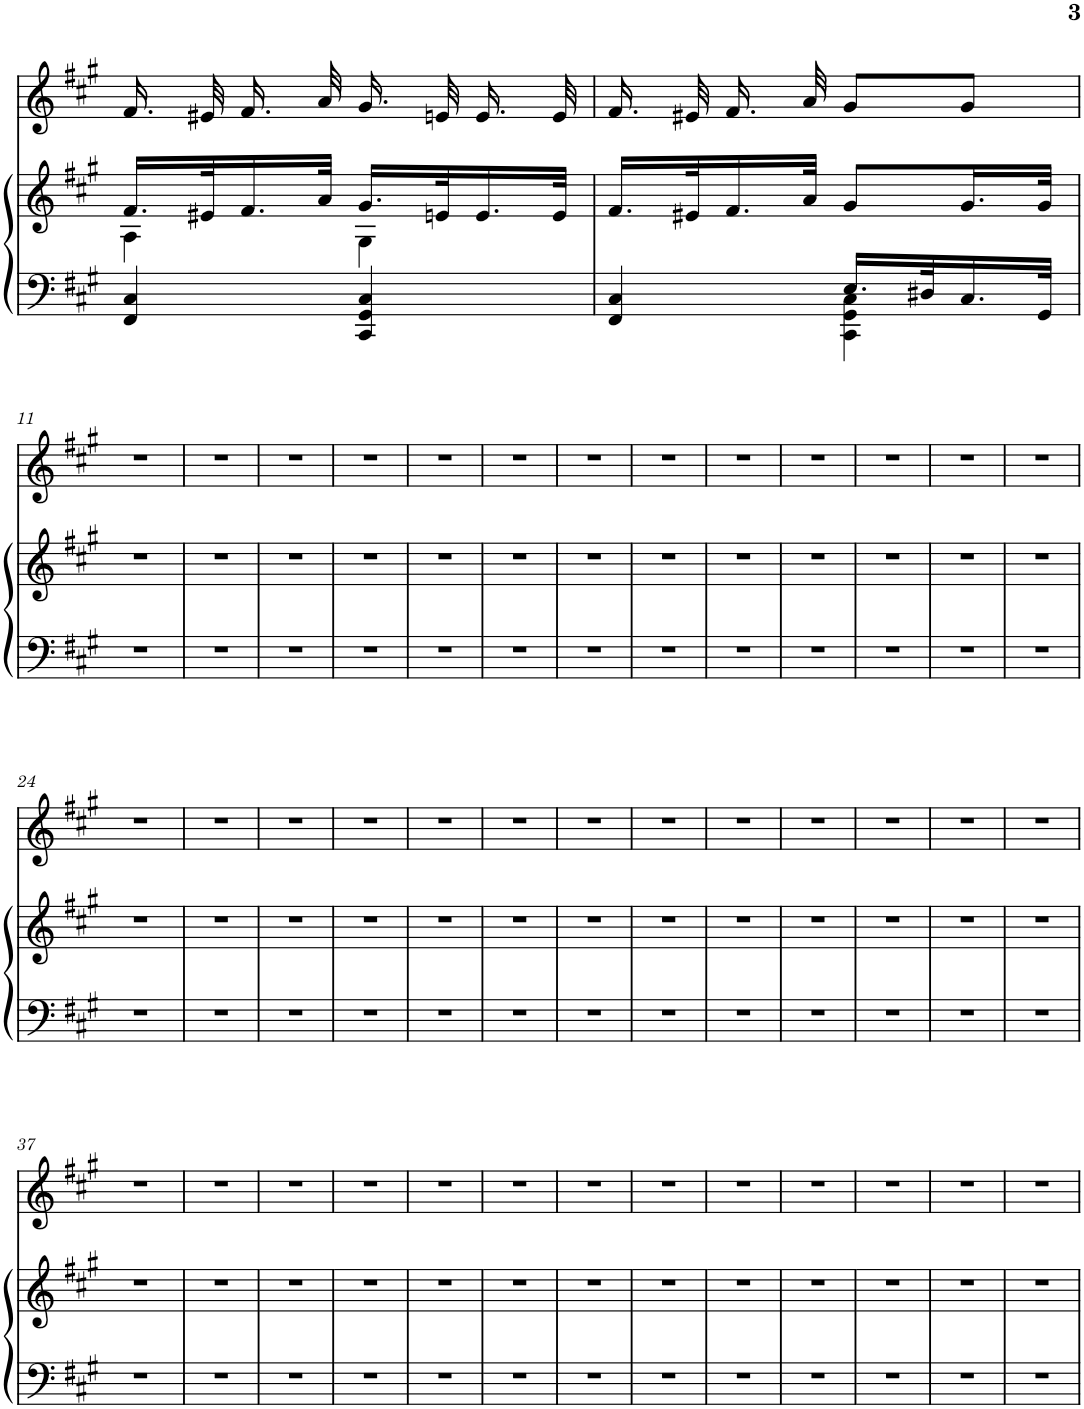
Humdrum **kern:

**kern	**kern	**kern
*part2	*part2	*part1
*staff3	*staff2	*staff1
*I"Piano	*	*I"Voice
*I'Pno	*	*
!!LO:PB:g=z
*clefF4	*clefG2	*clefG2
*k[f#c#g#]	*k[f#c#g#]	*k[f#c#g#]
*M2/4	*M2/4	*M2/4
=9	=9	=9
*	*^	*
4FF#/ 4C#/	16.f#/LL	4A\	16.f#/
.	32e#X/K	.	32e#X/
.	16.f#/	.	16.f#/
.	32a/JJk	.	32a/
4CC#/ 4GG#/ 4C#/	16.g#/LL	4G#\	16.g#/
.	32en/K	.	32en/
.	16.e/	.	16.e/
.	32e/JJk	.	32e/
*	*v	*v	*
=10	=10	=10
*^	*	*
4FF#/ 4C#/	4ryy	16.f#/LL	16.f#/
.	.	32e#X/K	32e#X/
.	.	16.f#/	16.f#/
.	.	32a/JJk	32a/
16.E/LL	4CC#\ 4GG#\ 4C#\	8g#/L	8g#/L
32D#X/K	.	.	.
16.C#/	.	16.g#/L	8g#/J
32GG#/JJk	.	32g#/JJk	.
*v	*v	*	*
!!LO:LB:g=z
=11	=11	=11
2r	2r	2r
=12	=12	=12
2r	2r	2r
=13	=13	=13
2r	2r	2r
=14	=14	=14
2r	2r	2r
=15	=15	=15
2r	2r	2r
=16	=16	=16
2r	2r	2r
=17	=17	=17
2r	2r	2r
=18	=18	=18
2r	2r	2r
=19	=19	=19
2r	2r	2r
=20	=20	=20
2r	2r	2r
=21	=21	=21
2r	2r	2r
=22	=22	=22
2r	2r	2r
=23	=23	=23
2r	2r	2r
!!LO:LB:g=z
=24	=24	=24
2r	2r	2r
=25	=25	=25
2r	2r	2r
=26	=26	=26
2r	2r	2r
=27	=27	=27
2r	2r	2r
=28	=28	=28
2r	2r	2r
=29	=29	=29
2r	2r	2r
=30	=30	=30
2r	2r	2r
=31	=31	=31
2r	2r	2r
=32	=32	=32
2r	2r	2r
=33	=33	=33
2r	2r	2r
=34	=34	=34
2r	2r	2r
=35	=35	=35
2r	2r	2r
=36	=36	=36
2r	2r	2r
!!LO:LB:g=z
=37	=37	=37
2r	2r	2r
=38	=38	=38
2r	2r	2r
=39	=39	=39
2r	2r	2r
=40	=40	=40
2r	2r	2r
=41	=41	=41
2r	2r	2r
=42	=42	=42
2r	2r	2r
=43	=43	=43
2r	2r	2r
=44	=44	=44
2r	2r	2r
=45	=45	=45
2r	2r	2r
=46	=46	=46
2r	2r	2r
=47	=47	=47
2r	2r	2r
=48	=48	=48
2r	2r	2r
=49	=49	=49
2r	2r	2r
=	=	=
*-	*-	*-
